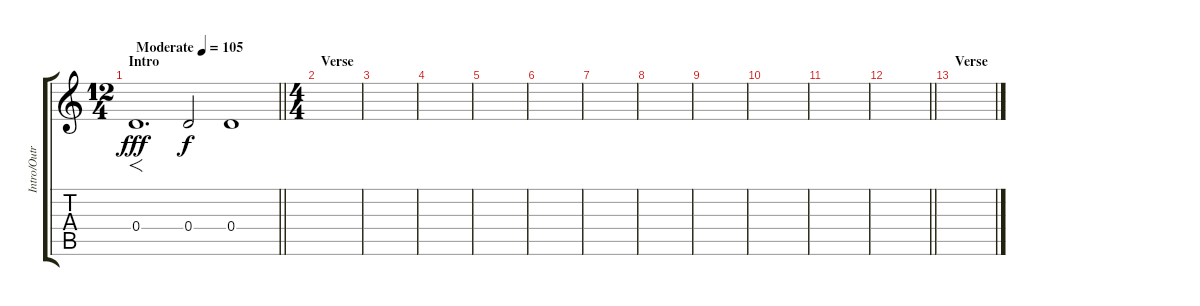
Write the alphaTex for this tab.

\track ("Intro/Outro Feedback" "Intro/Outr") {instrument overdrivenguitar}
\staff {score tabs}
\tuning (E4 B3 G3 D3 A2 E2) {hide}
\ts (12 4)
\section ("" "Intro")
\tempo (105 "Moderate")
\clef g2
\barLineRight lightlight
\ks c
0.4.1{f d dy fff instrument overdrivenguitar} 0.4.2{dy f} 0.4.1 |
\ts (4 4)
\section ("" "Verse")
|
|
|
|
|
|
|
|
|
|
\barLineRight lightlight
|
\section ("" "Verse")
